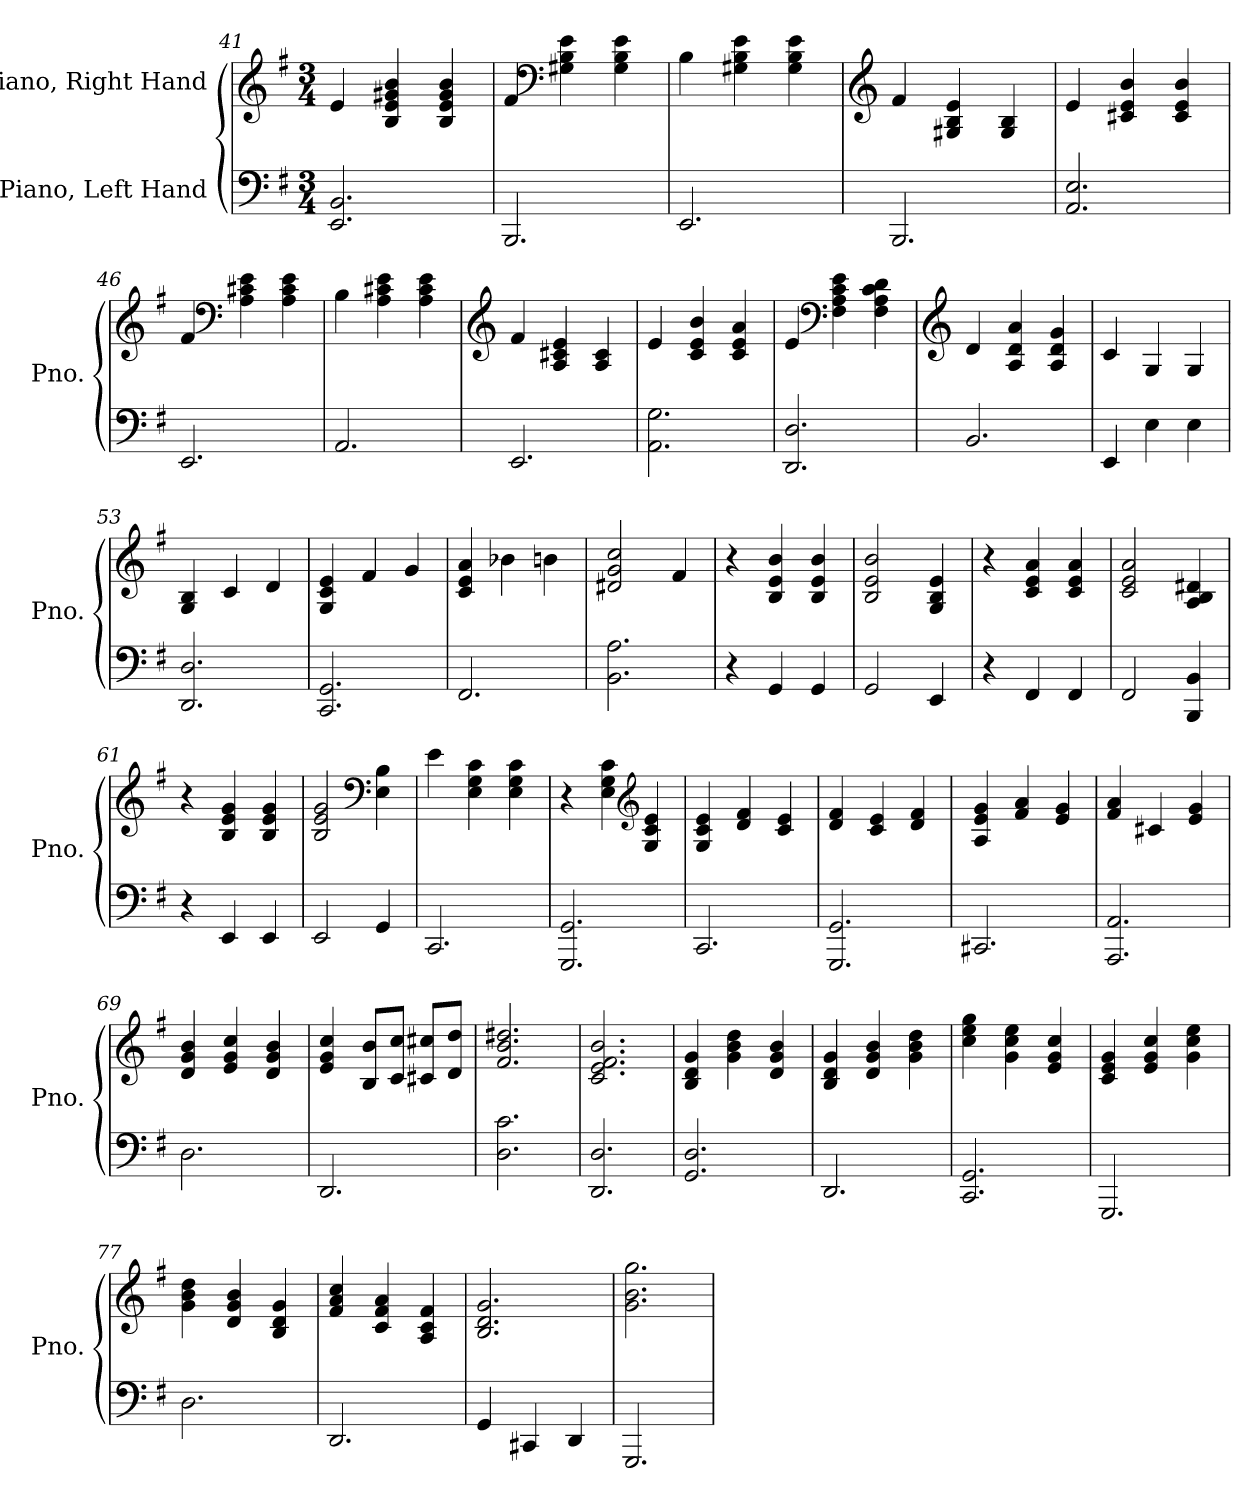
**kern	**kern
*part2	*part1
*staff2	*staff1
*I"Piano, Left Hand	*I"Piano, Right Hand
*I'Pno.	*I'Pno.
*clefF4	*clefG2
*k[f#]	*k[f#]
*M3/4	*M3/4
=41	=41
2.EE/ 2.BB/	4e/
.	4B/ 4e/ 4g#X/ 4b/
.	4B/ 4e/ 4g#/ 4b/
=42	=42
2.BBB/	4f#/
*	*clefF4
.	4G#X\ 4B\ 4e\
.	4G#\ 4B\ 4e\
=43	=43
2.EE/	4B\
.	4G#X\ 4B\ 4e\
.	4G#\ 4B\ 4e\
=44	=44
*	*clefG2
2.BBB/	4f#/
.	4G#X/ 4B/ 4e/
.	4G#/ 4B/
=45	=45
2.AA/ 2.E/	4e/
.	4c#X/ 4e/ 4b/
.	4c#/ 4e/ 4b/
=46	=46
2.EE/	4f#/
*	*clefF4
.	4A\ 4c#X\ 4e\
.	4A\ 4c#\ 4e\
!!LO:PB:g=z
=47	=47
2.AA/	4B\
.	4A\ 4c#X\ 4e\
.	4A\ 4c#\ 4e\
=48	=48
*	*clefG2
2.EE/	4f#/
.	4A/ 4c#X/ 4e/
.	4A/ 4c#/
=49	=49
2.AA\ 2.G\	4e/
.	4c/ 4e/ 4b/
.	4c/ 4e/ 4a/
=50	=50
2.DD/ 2.D/	4e/
*	*clefF4
.	4F#\ 4A\ 4c\ 4e\
.	4F#\ 4A\ 4c\ 4d\
=51	=51
*	*clefG2
2.BB/	4d/
.	4A/ 4d/ 4a/
.	4A/ 4d/ 4g/
=52	=52
4EE/	4c/
4E\	4G/
4E\	4G/
=53	=53
2.DD/ 2.D/	4G/ 4B/
.	4c/
.	4d/
=54	=54
2.CC/ 2.GG/	4G/ 4c/ 4e/
.	4f#/
.	4g/
!!LO:LB:g=z
=55	=55
2.FF#/	4c/ 4e/ 4a/
.	4b-X\
.	4bn\
=56	=56
2.BB\ 2.A\	2d#X/ 2g/ 2cc/
.	4f#/
=57	=57
4r	4r
4GG/	4B/ 4e/ 4b/
4GG/	4B/ 4e/ 4b/
=58	=58
2GG/	2B/ 2e/ 2b/
4EE/	4G/ 4B/ 4e/
=59	=59
4r	4r
4FF#/	4c/ 4e/ 4a/
4FF#/	4c/ 4e/ 4a/
=60	=60
2FF#/	2c/ 2e/ 2a/
4BBB/ 4BB/	4A/ 4B/ 4d#X/
=61	=61
4r	4r
4EE/	4B/ 4e/ 4g/
4EE/	4B/ 4e/ 4g/
=62	=62
2EE/	2B/ 2e/ 2g/
*	*clefF4
4GG/	4E\ 4B\
=63	=63
2.CC/	4e\
.	4E\ 4G\ 4c\
.	4E\ 4G\ 4c\
!!LO:LB:g=z
=64	=64
2.GGG/ 2.GG/	4r
.	4E\ 4G\ 4c\
*	*clefG2
.	4G/ 4c/ 4e/
=65	=65
2.CC/	4G/ 4c/ 4e/
.	4d/ 4f#/
.	4c/ 4e/
=66	=66
2.GGG/ 2.GG/	4d/ 4f#/
.	4c/ 4e/
.	4d/ 4f#/
=67	=67
2.CC#X/	4A/ 4e/ 4g/
.	4f#/ 4a/
.	4e/ 4g/
=68	=68
2.AAA/ 2.AA/	4f#/ 4a/
.	4c#X/
.	4e/ 4g/
=69	=69
2.D\	4d/ 4g/ 4b/
.	4e/ 4g/ 4cc/
.	4d/ 4g/ 4b/
=70	=70
2.DD/	4e/ 4g/ 4cc/
.	8B/ 8b/L
.	8c/ 8cc/J
.	8c#X/ 8cc#X/L
.	8d/ 8dd/J
=71	=71
2.D\ 2.c\	2.f#/ 2.b/ 2.dd#X/
=72	=72
2.DD/ 2.D/	2.c/ 2.e/ 2.f#/ 2.b/
!!LO:LB:g=z
=73	=73
2.GG/ 2.D/	4B/ 4d/ 4g/
.	4g\ 4b\ 4dd\
.	4d/ 4g/ 4b/
=74	=74
2.DD/	4B/ 4d/ 4g/
.	4d/ 4g/ 4b/
.	4g\ 4b\ 4dd\
=75	=75
2.CC/ 2.GG/	4cc\ 4ee\ 4gg\
.	4g\ 4cc\ 4ee\
.	4e/ 4g/ 4cc/
=76	=76
2.GGG/	4c/ 4e/ 4g/
.	4e/ 4g/ 4cc/
.	4g\ 4cc\ 4ee\
=77	=77
2.D\	4g\ 4b\ 4dd\
.	4d/ 4g/ 4b/
.	4B/ 4d/ 4g/
=78	=78
2.DD/	4f#/ 4a/ 4cc/
.	4c/ 4f#/ 4a/
.	4A/ 4c/ 4f#/
=79	=79
4GG/	2.B/ 2.d/ 2.g/
4CC#X/	.
4DD/	.
=80	=80
2.GGG/	2.g\ 2.b\ 2.gg\
=	=
*-	*-
